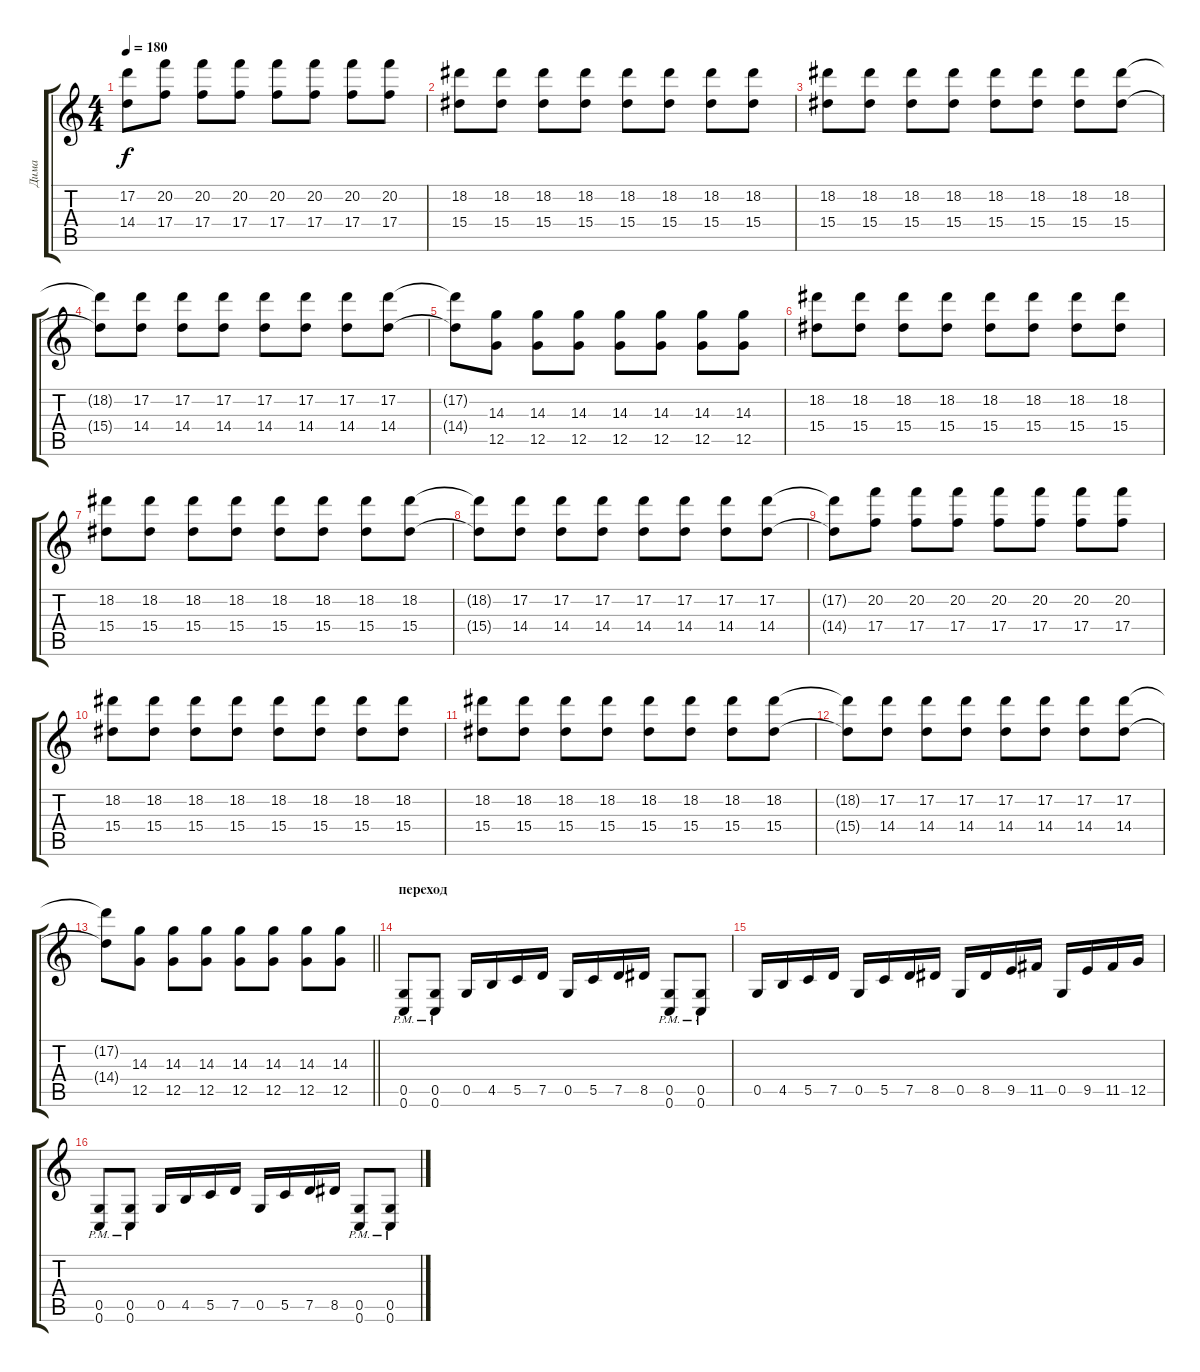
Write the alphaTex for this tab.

\track ("Дима" "Дима") {instrument distortionguitar}
\staff {score tabs}
\tuning (D4 A3 F3 C3 G2 C2) {hide}
\ts (4 4)
\tempo 180
\clef g2
\ks c
(17.2{t} 14.4{t}).8{dy f} (20.2 17.4).8 (20.2 17.4).8 (20.2 17.4).8 (20.2 17.4).8 (20.2 17.4).8 (20.2 17.4).8 (20.2 17.4).8 |
(18.2 15.4).8 (18.2 15.4).8 (18.2 15.4).8 (18.2 15.4).8 (18.2 15.4).8 (18.2 15.4).8 (18.2 15.4).8 (18.2 15.4).8 |
(18.2 15.4).8 (18.2 15.4).8 (18.2 15.4).8 (18.2 15.4).8 (18.2 15.4).8 (18.2 15.4).8 (18.2 15.4).8 (18.2 15.4).8 |
(18.2{t} 15.4{t}).8 (17.2 14.4).8 (17.2 14.4).8 (17.2 14.4).8 (17.2 14.4).8 (17.2 14.4).8 (17.2 14.4).8 (17.2 14.4).8 |
(17.2{t} 14.4{t}).8 (14.3 12.5).8 (14.3 12.5).8 (14.3 12.5).8 (14.3 12.5).8 (14.3 12.5).8 (14.3 12.5).8 (14.3 12.5).8 |
(18.2 15.4).8 (18.2 15.4).8 (18.2 15.4).8 (18.2 15.4).8 (18.2 15.4).8 (18.2 15.4).8 (18.2 15.4).8 (18.2 15.4).8 |
(18.2 15.4).8 (18.2 15.4).8 (18.2 15.4).8 (18.2 15.4).8 (18.2 15.4).8 (18.2 15.4).8 (18.2 15.4).8 (18.2 15.4).8 |
(18.2{t} 15.4{t}).8 (17.2 14.4).8 (17.2 14.4).8 (17.2 14.4).8 (17.2 14.4).8 (17.2 14.4).8 (17.2 14.4).8 (17.2 14.4).8 |
(17.2{t} 14.4{t}).8 (20.2 17.4).8 (20.2 17.4).8 (20.2 17.4).8 (20.2 17.4).8 (20.2 17.4).8 (20.2 17.4).8 (20.2 17.4).8 |
(18.2 15.4).8 (18.2 15.4).8 (18.2 15.4).8 (18.2 15.4).8 (18.2 15.4).8 (18.2 15.4).8 (18.2 15.4).8 (18.2 15.4).8 |
(18.2 15.4).8 (18.2 15.4).8 (18.2 15.4).8 (18.2 15.4).8 (18.2 15.4).8 (18.2 15.4).8 (18.2 15.4).8 (18.2 15.4).8 |
(18.2{t} 15.4{t}).8 (17.2 14.4).8 (17.2 14.4).8 (17.2 14.4).8 (17.2 14.4).8 (17.2 14.4).8 (17.2 14.4).8 (17.2 14.4).8 |
\barLineRight lightlight
(17.2{t} 14.4{t}).8 (14.3 12.5).8 (14.3 12.5).8 (14.3 12.5).8 (14.3 12.5).8 (14.3 12.5).8 (14.3 12.5).8 (14.3 12.5).8 |
\section ("" "переход")
(0.5{pm} 0.6{pm}).8{balance 16} (0.5{pm} 0.6{pm}).8 0.5.16 4.5.16 5.5.16 7.5.16 0.5.16 5.5.16 7.5.16 8.5.16 (0.5{pm} 0.6{pm}).8 (0.5{pm} 0.6{pm}).8 |
0.5.16 4.5.16 5.5.16 7.5.16 0.5.16 5.5.16 7.5.16 8.5.16 0.5.16 8.5.16 9.5.16 11.5.16 0.5.16 9.5.16 11.5.16 12.5.16 |
(0.5{pm} 0.6{pm}).8 (0.5{pm} 0.6{pm}).8 0.5.16 4.5.16 5.5.16 7.5.16 0.5.16 5.5.16 7.5.16 8.5.16 (0.5{pm} 0.6{pm}).8 (0.5{pm} 0.6{pm}).8
